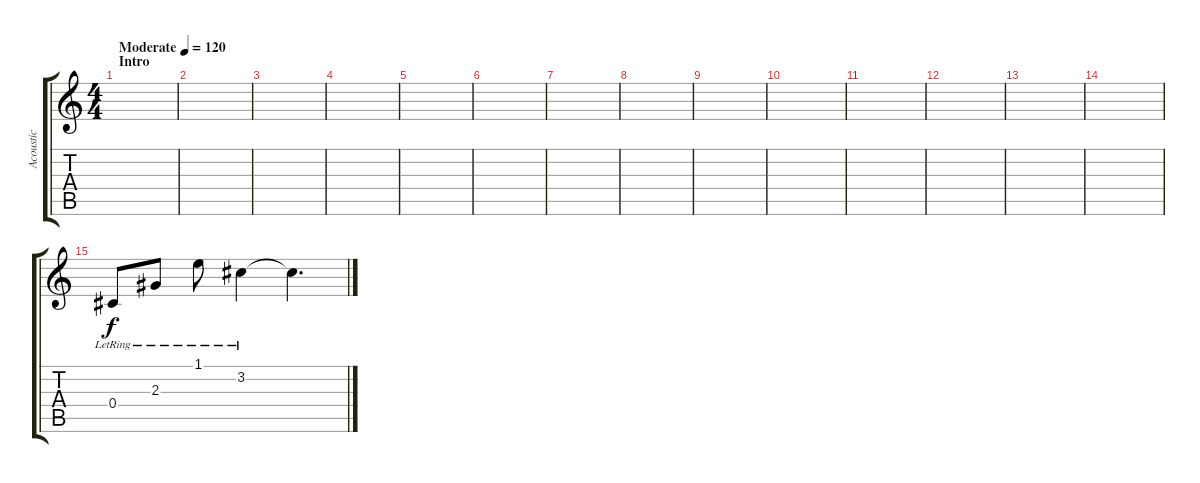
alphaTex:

\track ("Acoustic" "Acoustic") {instrument electricguitarclean}
\staff {score tabs}
\tuning (Eb4 Bb3 Gb3 Db3 Ab2 Db2) {hide}
\ts (4 4)
\section ("" "Intro")
\tempo (120 "Moderate")
\clef g2
\ks c
|
|
|
|
|
|
|
|
|
|
|
|
|
|
0.4{lr}.8 2.3{lr}.8 1.1{lr}.8 3.2{lr}.4 3.2{t}.4{d}
